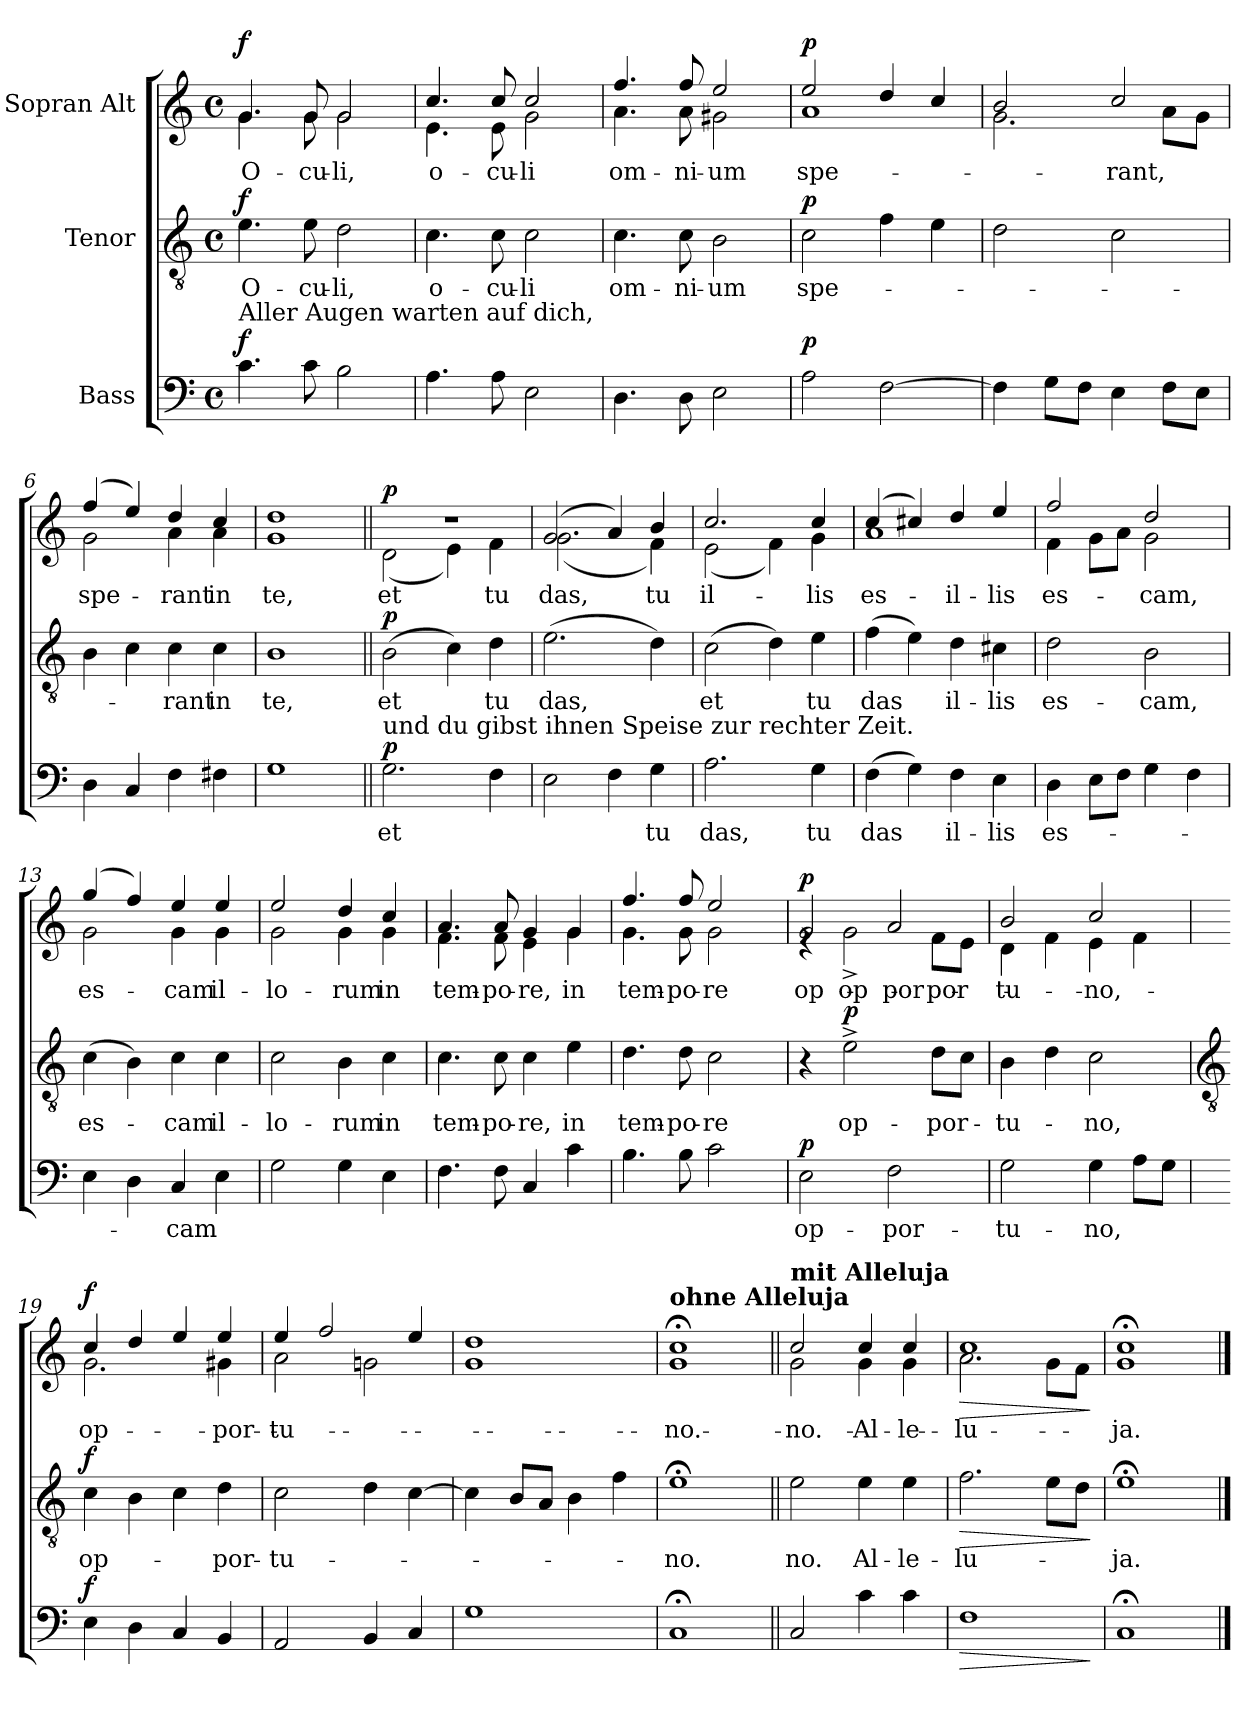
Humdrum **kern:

**kern	**text	**dynam	**kern	**text	**dynam	**kern	**text	**dynam
*part3	*part3	*part3	*part2	*part2	*part2	*part1	*part1	*part1
*staff3	*staff3	*staff3	*staff2	*staff2	*staff2	*staff1	*staff1	*staff1
*I"Bass	*	*	*I"Tenor	*	*	*I"Sopran Alt	*	*
*clefF4	*	*	*clefGv2	*	*	*clefG2	*	*
*k[]	*	*	*k[]	*	*	*k[]	*	*
*M4/4	*	*	*M4/4	*	*	*M4/4	*	*
*met(c)	*	*	*met(c)	*	*	*met(c)	*	*
=1	=1	=1	=1	=1	=1	=1	=1	=1
!LO:TX:a:t=Aller Augen warten auf dich,	!	!	!	!	!	!	!	!
!	!	!LO:DY:a	!	!LO:LY:b	!LO:DY:a	!	!LO:LY:b	!LO:DY:a
*	*	*	*	*	*	*^	*	*
4.c\	.	f	4.e\	O-	f	4.g/	4.g\	O-	f
!	!	!	!	!LO:LY:b	!	!	!	!LO:LY:b	!
8c\	.	.	8e\	-cu-	.	8g/	8g\	-cu-	.
!	!	!	!	!LO:LY:b	!	!	!	!LO:LY:b	!
2B\	.	.	2d\	-li,	.	2g/	2g\	-li,	.
=2	=2	=2	=2	=2	=2	=2	=2	=2	=2
!	!	!	!	!LO:LY:b	!	!	!	!LO:LY:b	!
4.A\	.	.	4.c\	o-	.	4.cc/	4.e\	o-	.
!	!	!	!	!LO:LY:b	!	!	!	!LO:LY:b	!
8A\	.	.	8c\	-cu-	.	8cc/	8e\	-cu-	.
!	!	!	!	!LO:LY:b	!	!	!	!LO:LY:b	!
2E\	.	.	2c\	-li	.	2cc/	2g\	-li	.
=3	=3	=3	=3	=3	=3	=3	=3	=3	=3
!	!	!	!	!LO:LY:b	!	!	!	!LO:LY:b	!
4.D\	.	.	4.c\	om-	.	4.ff/	4.a\	om-	.
!	!	!	!	!LO:LY:b	!	!	!	!LO:LY:b	!
8D\	.	.	8c\	-ni-	.	8ff/	8a\	-ni-	.
!	!	!	!	!LO:LY:b	!	!	!	!LO:LY:b	!
2E\	.	.	2B\	-um	.	2ee/	2g#X\	-um	.
=4	=4	=4	=4	=4	=4	=4	=4	=4	=4
!	!	!	!	!LO:LY:b	!	!	!	!LO:LY:b	!
!	!	!LO:DY:a	!	!	!LO:DY:a	!	!	!LO:LY:b	!LO:DY:a
2A\	.	p	2c\	spe-	p	2ee/	1a	spe-	p
[2F\	.	.	4f\	.	.	4dd/	.	.	.
.	.	.	4e\	.	.	4cc/	.	.	.
=5	=5	=5	=5	=5	=5	=5	=5	=5	=5
4F\]	.	.	2d\	.	.	2b/	2.g\	.	.
8G\L	.	.	.	.	.	.	.	.	.
8F\J	.	.	.	.	.	.	.	.	.
!	!	!	!	!	!	!	!	!LO:LY:b	!
4E\	.	.	2c\	.	.	2cc/	.	-rant,	.
8F\L	.	.	.	.	.	.	8a\L	.	.
8E\J	.	.	.	.	.	.	8g\J	.	.
=6	=6	=6	=6	=6	=6	=6	=6	=6	=6
!	!	!	!	!	!	!	!	!LO:LY:b	!
4D\	.	.	4B\	.	.	(4ff/	2g\	spe-	.
4C/	.	.	4c\	.	.	4ee/)	.	.	.
!	!	!	!	!LO:LY:b	!	!	!	!LO:LY:b	!
!	!	!	!	!	!	!	!	!LO:LY:b	!
4F\	.	.	4c\	-rant	.	4dd/	4a\	-rant	.
!	!	!	!	!LO:LY:b	!	!	!	!LO:LY:b	!
!	!	!	!	!	!	!	!	!LO:LY:b	!
4F#X\	.	.	4c\	in	.	4cc/	4a\	in	.
=7	=7	=7	=7	=7	=7	=7	=7	=7	=7
!	!	!	!	!LO:LY:b	!	!	!	!LO:LY:b	!
!	!	!	!	!	!	!	!	!LO:LY:b	!
1G	.	.	1B	te,	.	1dd	1g	te,	.
!!LO:LB:g=z	!!
=8||	=8||	=8||	=8||	=8||	=8||	=8||	=8||	=8||	=8||
!LO:TX:a:t=und du gibst ihnen Speise zur rechter Zeit.	!	!	!	!	!	!	!	!	!
!	!LO:LY:b	!LO:DY:a	!	!LO:LY:b	!LO:DY:a	!	!	!LO:LY:b	!LO:DY:a
2.G\	et	p	(2B\	et	p	1r	(2d\	et	p
.	.	.	4c\)	.	.	.	4e\)	.	.
!	!	!	!	!LO:LY:b	!	!	!	!LO:LY:b	!
4F\	.	.	4d\	tu	.	.	4f\	tu	.
=9	=9	=9	=9	=9	=9	=9	=9	=9	=9
!	!	!	!	!LO:LY:b	!	!	!	!LO:LY:b	!
!	!	!	!	!	!	!	!	!LO:LY:b	!
2E\	.	.	(2.e\	das,	.	(2g/	(2.g\	das,	.
4F\	.	.	.	.	.	4a/)	.	.	.
!	!LO:LY:b	!	!	!	!	!	!	!LO:LY:b	!
4G\	tu	.	4d\)	.	.	4b/	4f\)	tu	.
=10	=10	=10	=10	=10	=10	=10	=10	=10	=10
!	!LO:LY:b	!	!	!LO:LY:b	!	!	!	!LO:LY:b	!
!	!	!	!	!	!	!	!	!LO:LY:b	!
2.A\	das,	.	(2c\	et	.	2.cc/	(2e\	il-	.
.	.	.	4d\)	.	.	.	4f\)	.	.
!	!LO:LY:b	!	!	!LO:LY:b	!	!	!	!LO:LY:b	!
!	!	!	!	!	!	!	!	!LO:LY:b	!
4G\	tu	.	4e\	tu	.	4cc/	4g\	-lis	.
=11	=11	=11	=11	=11	=11	=11	=11	=11	=11
!	!LO:LY:b	!	!	!LO:LY:b	!	!	!	!LO:LY:b	!
!	!	!	!	!	!	!	!	!LO:LY:b	!
(4F\	das	.	(4f\	das	.	(4cc/	1a	es-	.
4G\)	.	.	4e\)	.	.	4cc#X/)	.	.	.
!	!LO:LY:b	!	!	!LO:LY:b	!	!	!	!LO:LY:b	!
4F\	il-	.	4d\	il-	.	4dd/	.	il-	.
!	!LO:LY:b	!	!	!LO:LY:b	!	!	!	!LO:LY:b	!
4E\	-lis	.	4c#X\	-lis	.	4ee/	.	-lis	.
=12	=12	=12	=12	=12	=12	=12	=12	=12	=12
!	!LO:LY:b	!	!	!LO:LY:b	!	!	!	!LO:LY:b	!
4D\	es-	.	2d\	es-	.	2ff/	4f\	es-	.
8E\L	.	.	.	.	.	.	8g\L	.	.
8F\J	.	.	.	.	.	.	8a\J	.	.
!	!	!	!	!LO:LY:b	!	!	!	!LO:LY:b	!
!	!	!	!	!	!	!	!	!LO:LY:b	!
4G\	.	.	2B\	-cam,	.	2dd/	2g\	-cam,	.
4F\	.	.	.	.	.	.	.	.	.
=13	=13	=13	=13	=13	=13	=13	=13	=13	=13
!	!	!	!	!LO:LY:b	!	!	!	!LO:LY:b	!
4E\	.	.	(4c\	es-	.	(4gg/	2g\	es-	.
4D\	.	.	4B\)	.	.	4ff/)	.	.	.
!	!LO:LY:b	!	!	!LO:LY:b	!	!	!	!LO:LY:b	!
4C/	-cam	.	4c\	-cam	.	4ee/	4g\	-cam	.
!	!	!	!	!LO:LY:b	!	!	!	!LO:LY:b	!
4E\	.	.	4c\	il-	.	4ee/	4g\	il-	.
!!LO:LB:g=z	!!
=14	=14	=14	=14	=14	=14	=14	=14	=14	=14
!	!	!	!	!LO:LY:b	!	!	!	!LO:LY:b	!
2G\	.	.	2c\	-lo-	.	2ee/	2g\	-lo-	.
!	!	!	!	!LO:LY:b	!	!	!	!LO:LY:b	!
4G\	.	.	4B\	-rum	.	4dd/	4g\	-rum	.
!	!	!	!	!LO:LY:b	!	!	!	!LO:LY:b	!
4E\	.	.	4c\	in	.	4cc/	4g\	in	.
=15	=15	=15	=15	=15	=15	=15	=15	=15	=15
!	!	!	!	!LO:LY:b	!	!	!	!LO:LY:b	!
4.F\	.	.	4.c\	tem-	.	4.a/	4.f\	tem-	.
!	!	!	!	!LO:LY:b	!	!	!	!LO:LY:b	!
8F\	.	.	8c\	-po-	.	8a/	8f\	-po-	.
!	!	!	!	!LO:LY:b	!	!	!	!LO:LY:b	!
4C/	.	.	4c\	-re,	.	4g/	4e\	-re,	.
!	!	!	!	!LO:LY:b	!	!	!	!LO:LY:b	!
4c\	.	.	4e\	in	.	4g/	4g\	in	.
=16	=16	=16	=16	=16	=16	=16	=16	=16	=16
!	!	!	!	!LO:LY:b	!	!	!	!LO:LY:b	!
4.B\	.	.	4.d\	tem-	.	4.ff/	4.g\	tem-	.
!	!	!	!	!LO:LY:b	!	!	!	!LO:LY:b	!
8B\	.	.	8d\	-po-	.	8ff/	8g\	-po-	.
!	!	!	!	!LO:LY:b	!	!	!	!LO:LY:b	!
2c\	.	.	2c\	-re	.	2ee/	2g\	-re	.
=17	=17	=17	=17	=17	=17	=17	=17	=17	=17
!	!LO:LY:b	!LO:DY:a	!	!	!	!	!	!LO:LY:b	!LO:DY:a
2E\	op-	p	4r	.	.	2g/	4re	op-	p
!	!	!	!	!LO:LY:b	!LO:DY:a	!	!	!LO:LY:b	!
.	.	.	2e^\	op-	p	.	2g^\	op-	.
!	!LO:LY:b	!	!	!	!	!	!	!LO:LY:b	!
2F\	-por-	.	.	.	.	2a/	.	-por-	.
!	!	!	!	!LO:LY:b	!	!	!	!LO:LY:b	!
.	.	.	8d\L	-por-	.	.	8f\L	-por-	.
.	.	.	8c\J	.	.	.	8e\J	.	.
=18	=18	=18	=18	=18	=18	=18	=18	=18	=18
!	!LO:LY:b	!	!	!LO:LY:b	!	!	!	!LO:LY:b	!
!	!	!	!	!	!	!	!	!LO:LY:b	!
2G\	-tu-	.	4B\	-tu-	.	2b/	4d\	-tu-	.
.	.	.	4d\	.	.	.	4f\	.	.
!	!LO:LY:b	!	!	!LO:LY:b	!	!	!	!LO:LY:b	!
!	!	!	!	!	!	!	!	!LO:LY:b	!
4G\	-no,	.	2c\	-no,	.	2cc/	4e\	-no,	.
8A\L	.	.	.	.	.	.	4f\	.	.
8G\J	.	.	.	.	.	.	.	.	.
!!LO:LB:g=z	!!
=19	=19	=19	=19	=19	=19	=19	=19	=19	=19
*	*	*	*clefGv2	*	*	*	*	*	*
!	!	!LO:DY:a	!	!LO:LY:b	!LO:DY:a	!	!	!LO:LY:b	!LO:DY:a
4E\	.	f	4c\	op-	f	4cc/	2.g\	op-	f
4D\	.	.	4B\	.	.	4dd/	.	.	.
4C/	.	.	4c\	.	.	4ee/	.	.	.
!	!	!	!	!LO:LY:b	!	!	!	!LO:LY:b	!
4BB/	.	.	4d\	-por-	.	4ee/	4g#X\	-por-	.
=20	=20	=20	=20	=20	=20	=20	=20	=20	=20
!	!	!	!	!LO:LY:b	!	!	!	!LO:LY:b	!
2AA/	.	.	2c\	-tu-	.	4ee/	2a\	-tu-	.
.	.	.	.	.	.	2ff/	.	.	.
4BB/	.	.	4d\	.	.	.	2gn\	.	.
4C/	.	.	[4c\	.	.	4ee/	.	.	.
=21	=21	=21	=21	=21	=21	=21	=21	=21	=21
1G	.	.	4c\]	.	.	1dd	1g	.	.
.	.	.	8B/L	.	.	.	.	.	.
.	.	.	8A/J	.	.	.	.	.	.
.	.	.	4B\	.	.	.	.	.	.
.	.	.	4f\	.	.	.	.	.	.
=22	=22	=22	=22	=22	=22	=22	=22	=22	=22
!	!	!	!	!	!	!LO:TX:a:B:t=ohne Alleluja	!	!	!
!	!	!	!	!LO:LY:b	!	!	!	!LO:LY:b	!
1C;<	.	.	1e;<	-no.	.	1cc;<	1g	-no.	.
=23||	=23||	=23||	=23||	=23||	=23||	=23||	=23||	=23||	=23||
!	!	!	!	!	!	!LO:TX:a:B:t=mit Alleluja	!	!	!
!	!	!	!	!LO:LY:b	!	!	!	!LO:LY:b	!
2C/	.	.	2e\	-no.	.	2cc/	2g\	-no.	.
!	!	!	!	!LO:LY:b	!	!	!	!LO:LY:b	!
4c\	.	.	4e\	Al-	.	4cc/	4g\	Al-	.
!	!	!	!	!LO:LY:b	!	!	!	!LO:LY:b	!
4c\	.	.	4e\	-le-	.	4cc/	4g\	-le-	.
=24	=24	=24	=24	=24	=24	=24	=24	=24	=24
!	!	!LO:HP:b	!	!LO:LY:b	!LO:HP:b	!	!	!LO:LY:b	!LO:HP:b
1F	.	>	2.f\	-lu-	>	1cc	2.a\	-lu-	>
.	.	.	8e\L	.	.	.	8g\L	.	.
.	.	.	8d\J	.	.	.	8f\J	.	.
*	*	*	*	*	*	*v	*v	*	*
.	.	]	.	.	]	.	.	]
=25	=25	=25	=25	=25	=25	=25	=25	=25
!	!	!	!	!LO:LY:b	!	!	!LO:LY:b	!
*	*	*	*	*	*	*^	*	*
1C;<	.	.	1e;<	-ja.	.	1cc;<	1g	-ja.	.
*	*	*	*	*	*	*v	*v	*	*
==	==	==	==	==	==	==	==	==
*-	*-	*-	*-	*-	*-	*-	*-	*-
